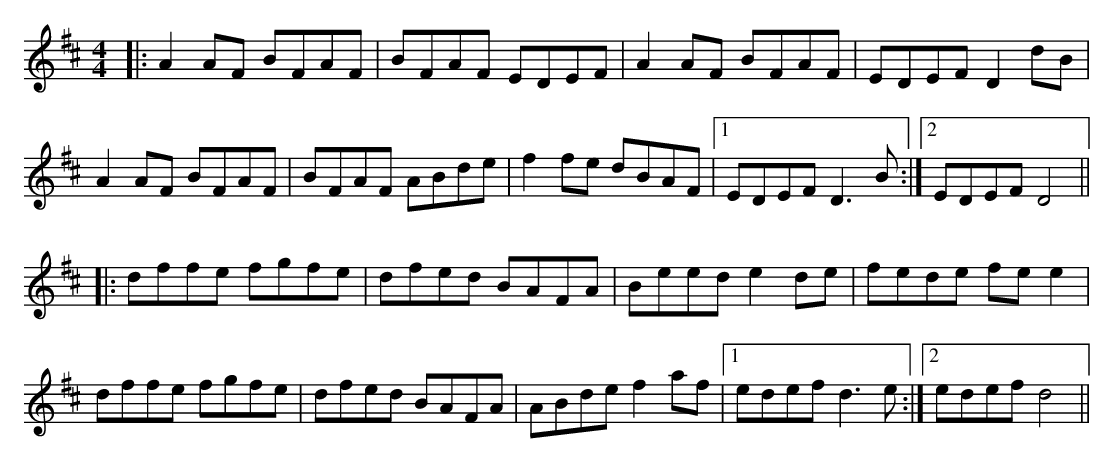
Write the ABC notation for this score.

X:1
M:4/4
K:D
|:A2 AF BFAF|BFAF EDEF|A2 AF BFAF|EDEF D2dB|
A2 AF BFAF|BFAF ABde|f2fe dBAF|1 EDEF D3B:|2 EDEF D4||
|:dffe fgfe|dfed BAFA|Beed e2 de|fede fee2|
dffe fgfe|dfed BAFA|ABde f2af|1 edef d3e:|2 edef d4||
